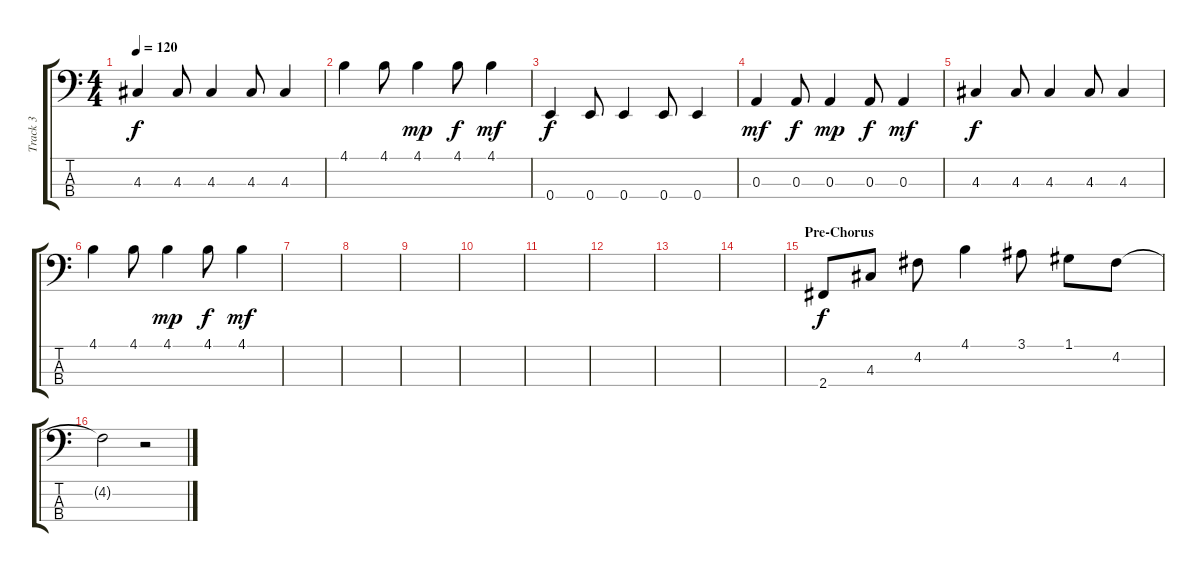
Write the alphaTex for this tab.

\track ("Track 3" "Track 3") {instrument electricbassfinger}
\staff {score tabs}
\tuning (G2 D2 A1 E1) {hide}
\ts (4 4)
\tempo 120
\clef f4
\ks c
4.3.4{dy f} 4.3.8 4.3.4 4.3.8 4.3.4 |
4.1.4 4.1.8 4.1.4{dy mp} 4.1.8{dy f} 4.1.4{dy mf} |
0.4.4{dy f} 0.4.8 0.4.4 0.4.8 0.4.4 |
0.3.4{dy mf} 0.3.8{dy f} 0.3.4{dy mp} 0.3.8{dy f} 0.3.4{dy mf} |
4.3.4{dy f} 4.3.8 4.3.4 4.3.8 4.3.4 |
4.1.4 4.1.8 4.1.4{dy mp} 4.1.8{dy f} 4.1.4{dy mf} |
|
|
|
|
|
|
|
|
\section ("" "Pre-Chorus")
2.4.8{dy f} 4.3.8 4.2.8 4.1.4 3.1.8 1.1.8 4.2.8 |
4.2{t}.2 r.2
